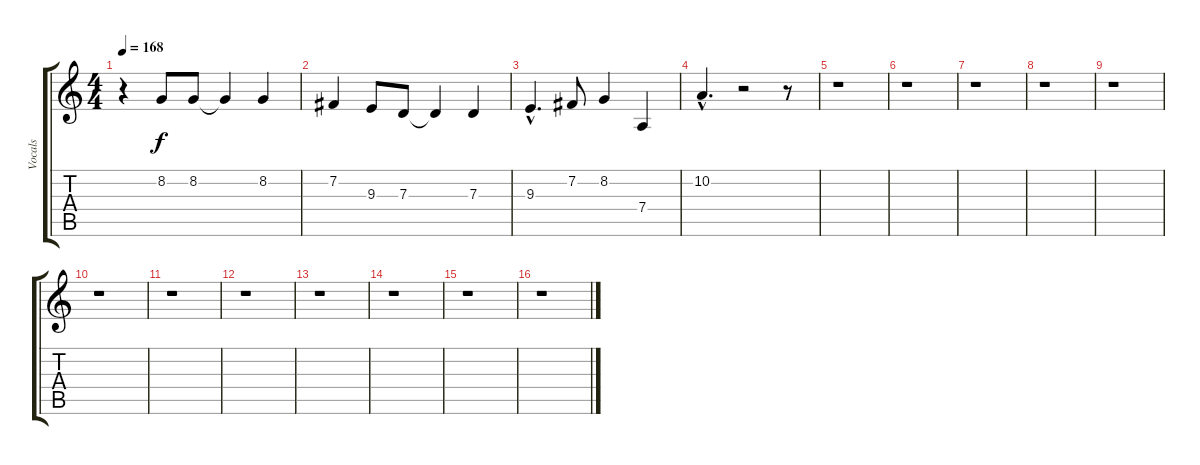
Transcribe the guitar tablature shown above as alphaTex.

\track ("Vocals" "Vocals") {instrument lead2sawtooth}
\staff {score tabs}
\tuning (E4 B3 G3 D3 A2 E2) {hide}
\ts (4 4)
\tempo 168
\clef g2
\ks c
r.4{dy f} 8.2.8 8.2.8 8.2{t}.4 8.2.4 |
7.2.4 9.3.8 7.3.8 7.3{t}.4 7.3.4 |
9.3{hac}.4{d} 7.2.8 8.2.4 7.4.4 |
10.2{hac}.4{d} r.2 r.8 |
\section ("" "")
r.1 |
r.1 |
r.1 |
r.1 |
r.1 |
r.1 |
r.1 |
r.1 |
\section ("" "")
r.1 |
r.1 |
r.1 |
r.1
